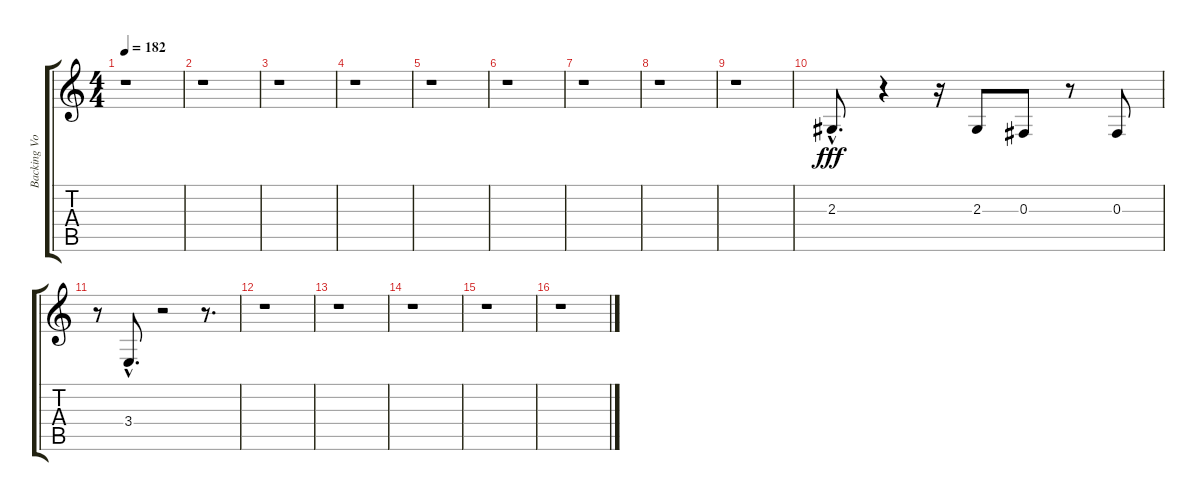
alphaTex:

\track ("Backing Vocals" "Backing Vo") {instrument orchestrahit}
\staff {score tabs}
\tuning (Eb4 Bb3 Gb3 Db3 Ab2 Eb2) {hide}
\ts (4 4)
\tempo 182
\clef g2
\ks c
r.1{dy fff} |
r.1 |
r.1 |
r.1 |
r.1 |
r.1 |
r.1 |
r.1 |
r.1 |
2.3{hac}.8{d} r.4 r.16 2.3.8 0.3.8 r.8 0.3.8 |
r.8 3.4{hac}.8{d} r.2 r.8{d} |
r.1 |
r.1 |
r.1 |
r.1 |
r.1
